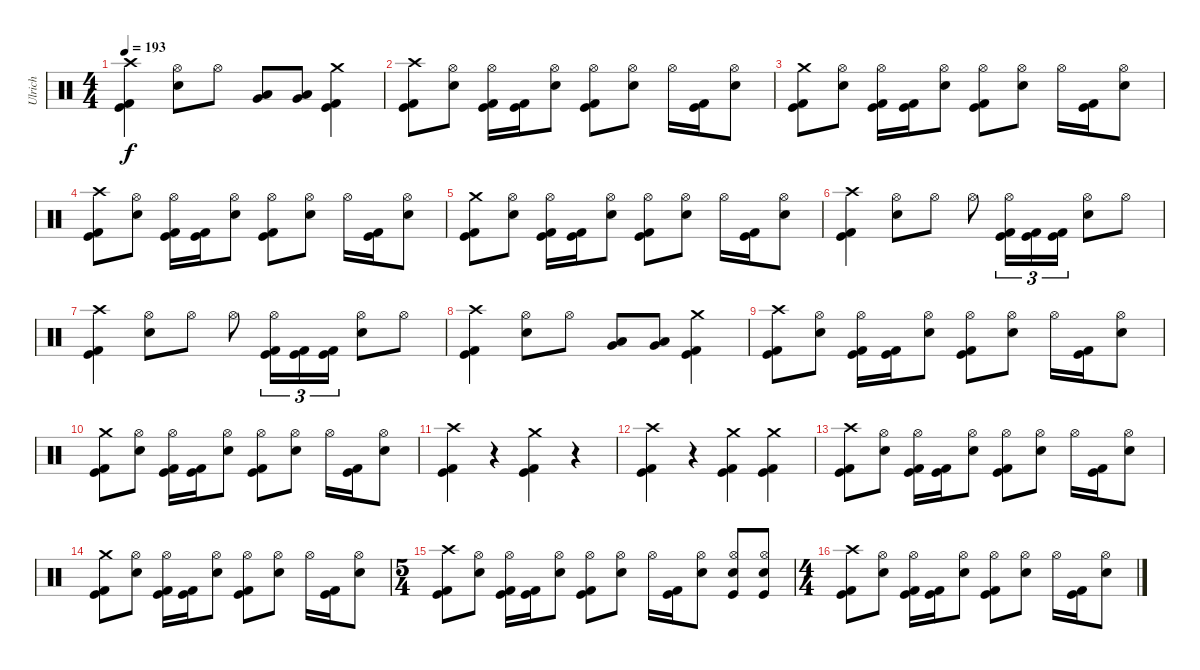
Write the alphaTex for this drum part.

\track ("Ulrich" "Ulrich") {instrument percussion}
\staff {score}
\articulation defaults
\ts (4 4)
\tempo 193
\clef neutral
\ks c
("Crash high (hit)" "Kick (hit) 2" "Kick (hit)").4{dy f} ("Hi-Hat (open)" "Electric Snare (hit)").8 "Hi-Hat (open)".8 ("Low Tom (hit)" "Very Low Tom (hit)").8 ("Low Tom (hit)" "Very Low Tom (hit)").8 ("Crash medium (hit)" "Kick (hit) 2" "Kick (hit)").4 |
("Crash high (hit)" "Kick (hit) 2" "Kick (hit)").8 ("Hi-Hat (open)" "Electric Snare (hit)").8 ("Hi-Hat (open)" "Kick (hit) 2" "Kick (hit)").16 ("Kick (hit) 2" "Kick (hit)").16 ("Hi-Hat (open)" "Electric Snare (hit)").8 ("Hi-Hat (open)" "Kick (hit) 2" "Kick (hit)").8 ("Hi-Hat (open)" "Electric Snare (hit)").8 "Hi-Hat (open)".16 ("Kick (hit) 2" "Kick (hit)").16 ("Hi-Hat (open)" "Electric Snare (hit)").8 |
("Crash medium (hit)" "Kick (hit) 2" "Kick (hit)").8 ("Hi-Hat (open)" "Electric Snare (hit)").8 ("Hi-Hat (open)" "Kick (hit) 2" "Kick (hit)").16 ("Kick (hit) 2" "Kick (hit)").16 ("Hi-Hat (open)" "Electric Snare (hit)").8 ("Hi-Hat (open)" "Kick (hit) 2" "Kick (hit)").8 ("Hi-Hat (open)" "Electric Snare (hit)").8 "Hi-Hat (open)".16 ("Kick (hit) 2" "Kick (hit)").16 ("Hi-Hat (open)" "Electric Snare (hit)").8 |
("Crash high (hit)" "Kick (hit) 2" "Kick (hit)").8 ("Hi-Hat (open)" "Electric Snare (hit)").8 ("Hi-Hat (open)" "Kick (hit) 2" "Kick (hit)").16 ("Kick (hit) 2" "Kick (hit)").16 ("Hi-Hat (open)" "Electric Snare (hit)").8 ("Hi-Hat (open)" "Kick (hit) 2" "Kick (hit)").8 ("Hi-Hat (open)" "Electric Snare (hit)").8 "Hi-Hat (open)".16 ("Kick (hit) 2" "Kick (hit)").16 ("Hi-Hat (open)" "Electric Snare (hit)").8 |
("Crash medium (hit)" "Kick (hit) 2" "Kick (hit)").8 ("Hi-Hat (open)" "Electric Snare (hit)").8 ("Hi-Hat (open)" "Kick (hit) 2" "Kick (hit)").16 ("Kick (hit) 2" "Kick (hit)").16 ("Hi-Hat (open)" "Electric Snare (hit)").8 ("Hi-Hat (open)" "Kick (hit) 2" "Kick (hit)").8 ("Hi-Hat (open)" "Electric Snare (hit)").8 "Hi-Hat (open)".16 ("Kick (hit) 2" "Kick (hit)").16 ("Hi-Hat (open)" "Electric Snare (hit)").8 |
("Crash high (hit)" "Kick (hit) 2" "Kick (hit)").4 ("Hi-Hat (open)" "Electric Snare (hit)").8 "Hi-Hat (open)".8 "Hi-Hat (open)".8 ("Hi-Hat (open)" "Kick (hit) 2" "Kick (hit)").16{tu (3 2)} ("Kick (hit) 2" "Kick (hit)").16{tu (3 2)} ("Kick (hit) 2" "Kick (hit)").16{tu (3 2)} ("Hi-Hat (open)" "Electric Snare (hit)").8 "Hi-Hat (open)".8 |
("Crash high (hit)" "Kick (hit) 2" "Kick (hit)").4 ("Hi-Hat (open)" "Electric Snare (hit)").8 "Hi-Hat (open)".8 "Hi-Hat (open)".8 ("Hi-Hat (open)" "Kick (hit) 2" "Kick (hit)").16{tu (3 2)} ("Kick (hit) 2" "Kick (hit)").16{tu (3 2)} ("Kick (hit) 2" "Kick (hit)").16{tu (3 2)} ("Hi-Hat (open)" "Electric Snare (hit)").8 "Hi-Hat (open)".8 |
("Crash high (hit)" "Kick (hit) 2" "Kick (hit)").4 ("Hi-Hat (open)" "Electric Snare (hit)").8 "Hi-Hat (open)".8 ("Low Tom (hit)" "Very Low Tom (hit)").8 ("Low Tom (hit)" "Very Low Tom (hit)").8 ("Crash medium (hit)" "Kick (hit) 2" "Kick (hit)").4 |
("Crash high (hit)" "Kick (hit) 2" "Kick (hit)").8 ("Hi-Hat (open)" "Electric Snare (hit)").8 ("Hi-Hat (open)" "Kick (hit) 2" "Kick (hit)").16 ("Kick (hit) 2" "Kick (hit)").16 ("Hi-Hat (open)" "Electric Snare (hit)").8 ("Hi-Hat (open)" "Kick (hit) 2" "Kick (hit)").8 ("Hi-Hat (open)" "Electric Snare (hit)").8 "Hi-Hat (open)".16 ("Kick (hit) 2" "Kick (hit)").16 ("Hi-Hat (open)" "Electric Snare (hit)").8 |
("Crash medium (hit)" "Kick (hit) 2" "Kick (hit)").8 ("Hi-Hat (open)" "Electric Snare (hit)").8 ("Hi-Hat (open)" "Kick (hit) 2" "Kick (hit)").16 ("Kick (hit) 2" "Kick (hit)").16 ("Hi-Hat (open)" "Electric Snare (hit)").8 ("Hi-Hat (open)" "Kick (hit) 2" "Kick (hit)").8 ("Hi-Hat (open)" "Electric Snare (hit)").8 "Hi-Hat (open)".16 ("Kick (hit) 2" "Kick (hit)").16 ("Hi-Hat (open)" "Electric Snare (hit)").8 |
("Crash high (hit)" "Kick (hit) 2" "Kick (hit)").4 r.4 ("Crash medium (hit)" "Kick (hit) 2" "Kick (hit)").4 r.4 |
("Crash high (hit)" "Kick (hit) 2" "Kick (hit)").4 r.4 ("Crash medium (hit)" "Kick (hit) 2" "Kick (hit)").4 ("Crash medium (hit)" "Kick (hit) 2" "Kick (hit)").4 |
("Crash high (hit)" "Kick (hit) 2" "Kick (hit)").8 ("Hi-Hat (open)" "Electric Snare (hit)").8 ("Hi-Hat (open)" "Kick (hit) 2" "Kick (hit)").16 ("Kick (hit) 2" "Kick (hit)").16 ("Hi-Hat (open)" "Electric Snare (hit)").8 ("Hi-Hat (open)" "Kick (hit) 2" "Kick (hit)").8 ("Hi-Hat (open)" "Electric Snare (hit)").8 "Hi-Hat (open)".16 ("Kick (hit) 2" "Kick (hit)").16 ("Hi-Hat (open)" "Electric Snare (hit)").8 |
("Crash medium (hit)" "Kick (hit) 2" "Kick (hit)").8 ("Hi-Hat (open)" "Electric Snare (hit)").8 ("Hi-Hat (open)" "Kick (hit) 2" "Kick (hit)").16 ("Kick (hit) 2" "Kick (hit)").16 ("Hi-Hat (open)" "Electric Snare (hit)").8 ("Hi-Hat (open)" "Kick (hit) 2" "Kick (hit)").8 ("Hi-Hat (open)" "Electric Snare (hit)").8 "Hi-Hat (open)".16 ("Kick (hit) 2" "Kick (hit)").16 ("Hi-Hat (open)" "Electric Snare (hit)").8 |
\ts (5 4)
("Crash high (hit)" "Kick (hit) 2" "Kick (hit)").8 ("Hi-Hat (open)" "Electric Snare (hit)").8 ("Hi-Hat (open)" "Kick (hit) 2" "Kick (hit)").16 ("Kick (hit) 2" "Kick (hit)").16 ("Hi-Hat (open)" "Electric Snare (hit)").8 ("Hi-Hat (open)" "Kick (hit) 2" "Kick (hit)").8 ("Hi-Hat (open)" "Electric Snare (hit)").8 "Hi-Hat (open)".16 ("Kick (hit) 2" "Kick (hit)").16 ("Hi-Hat (open)" "Electric Snare (hit)").8 ("Hi-Hat (open)" "Electric Snare (hit)" "Kick (hit)").8 ("Hi-Hat (open)" "Electric Snare (hit)" "Kick (hit)").8 |
\ts (4 4)
("Crash high (hit)" "Kick (hit) 2" "Kick (hit)").8 ("Hi-Hat (open)" "Electric Snare (hit)").8 ("Hi-Hat (open)" "Kick (hit) 2" "Kick (hit)").16 ("Kick (hit) 2" "Kick (hit)").16 ("Hi-Hat (open)" "Electric Snare (hit)").8 ("Hi-Hat (open)" "Kick (hit) 2" "Kick (hit)").8 ("Hi-Hat (open)" "Electric Snare (hit)").8 "Hi-Hat (open)".16 ("Kick (hit) 2" "Kick (hit)").16 ("Hi-Hat (open)" "Electric Snare (hit)").8
